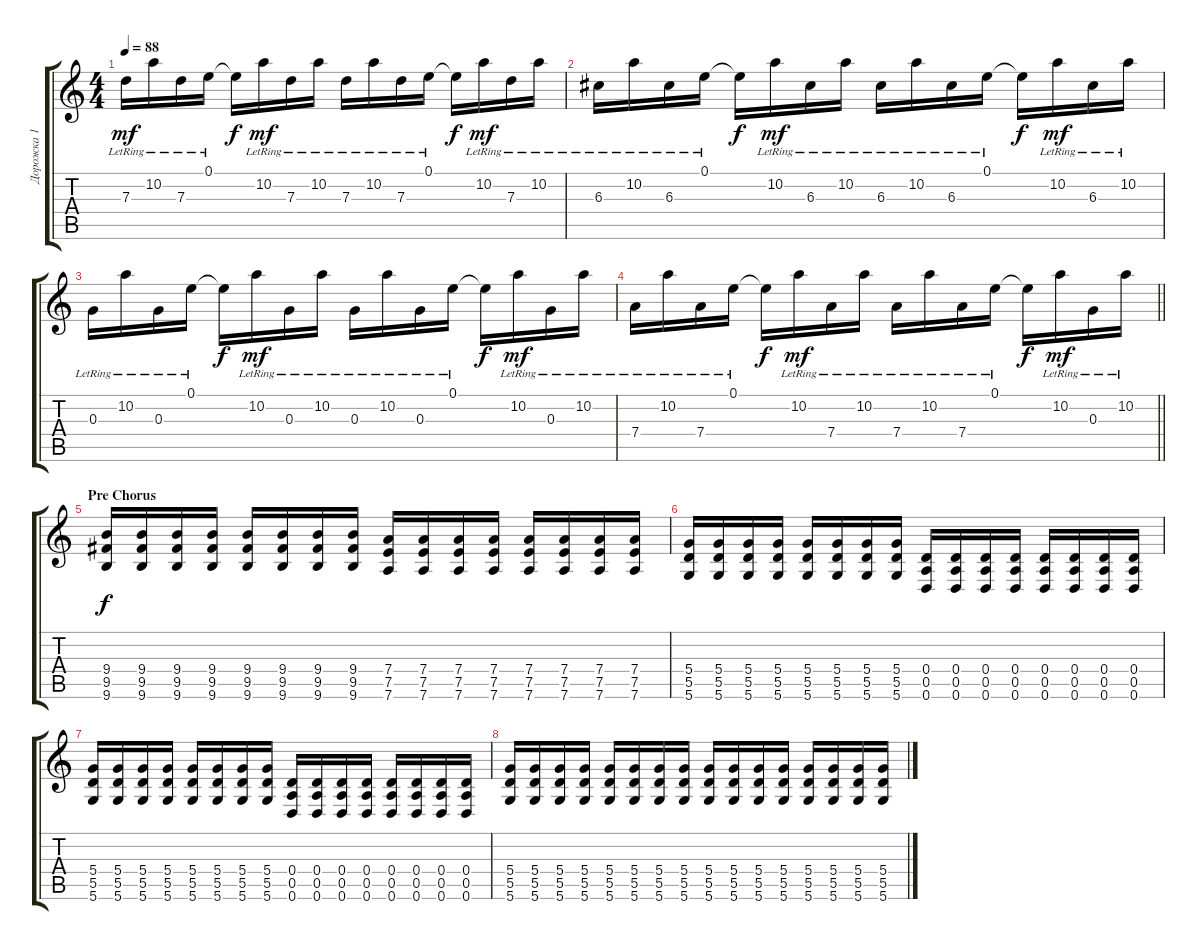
\track ("Дорожка 1" "Дорожка 1") {instrument distortionguitar}
\staff {score tabs}
\tuning (E4 B3 G3 D3 A2 D2) {hide}
\ts (4 4)
\tempo 88
\clef g2
\ks c
7.3{lr}.16{dy mf} 10.2{lr}.16 7.3{lr}.16 0.1{lr}.16 0.1{t}.16{dy f} 10.2{lr}.16{dy mf} 7.3{lr}.16 10.2{lr}.16 7.3{lr}.16 10.2{lr}.16 7.3{lr}.16 0.1{lr}.16 0.1{t}.16{dy f} 10.2{lr}.16{dy mf} 7.3{lr}.16 10.2{lr}.16 |
6.3{lr}.16 10.2{lr}.16 6.3{lr}.16 0.1{lr}.16 0.1{t}.16{dy f} 10.2{lr}.16{dy mf} 6.3{lr}.16 10.2{lr}.16 6.3{lr}.16 10.2{lr}.16 6.3{lr}.16 0.1{lr}.16 0.1{t}.16{dy f} 10.2{lr}.16{dy mf} 6.3{lr}.16 10.2{lr}.16 |
0.3{lr}.16 10.2{lr}.16 0.3{lr}.16 0.1{lr}.16 0.1{t}.16{dy f} 10.2{lr}.16{dy mf} 0.3{lr}.16 10.2{lr}.16 0.3{lr}.16 10.2{lr}.16 0.3{lr}.16 0.1{lr}.16 0.1{t}.16{dy f} 10.2{lr}.16{dy mf} 0.3{lr}.16 10.2{lr}.16 |
\barLineRight lightlight
7.4{lr}.16 10.2{lr}.16 7.4{lr}.16 0.1{lr}.16 0.1{t}.16{dy f} 10.2{lr}.16{dy mf} 7.4{lr}.16 10.2{lr}.16 7.4{lr}.16 10.2{lr}.16 7.4{lr}.16 0.1{lr}.16 0.1{t}.16{dy f} 10.2{lr}.16{dy mf} 0.3{lr}.16 10.2{lr}.16 |
\section ("" "Pre Chorus")
(9.4 9.5 9.6).16{dy f instrument distortionguitar} (9.4 9.5 9.6).16 (9.4 9.5 9.6).16 (9.4 9.5 9.6).16 (9.4 9.5 9.6).16 (9.4 9.5 9.6).16 (9.4 9.5 9.6).16 (9.4 9.5 9.6).16 (7.4 7.5 7.6).16 (7.4 7.5 7.6).16 (7.4 7.5 7.6).16 (7.4 7.5 7.6).16 (7.4 7.5 7.6).16 (7.4 7.5 7.6).16 (7.4 7.5 7.6).16 (7.4 7.5 7.6).16 |
(5.4 5.5 5.6).16 (5.4 5.5 5.6).16 (5.4 5.5 5.6).16 (5.4 5.5 5.6).16 (5.4 5.5 5.6).16 (5.4 5.5 5.6).16 (5.4 5.5 5.6).16 (5.4 5.5 5.6).16 (0.4 0.5 0.6).16 (0.4 0.5 0.6).16 (0.4 0.5 0.6).16 (0.4 0.5 0.6).16 (0.4 0.5 0.6).16 (0.4 0.5 0.6).16 (0.4 0.5 0.6).16 (0.4 0.5 0.6).16 |
(5.4 5.5 5.6).16 (5.4 5.5 5.6).16 (5.4 5.5 5.6).16 (5.4 5.5 5.6).16 (5.4 5.5 5.6).16 (5.4 5.5 5.6).16 (5.4 5.5 5.6).16 (5.4 5.5 5.6).16 (0.4 0.5 0.6).16 (0.4 0.5 0.6).16 (0.4 0.5 0.6).16 (0.4 0.5 0.6).16 (0.4 0.5 0.6).16 (0.4 0.5 0.6).16 (0.4 0.5 0.6).16 (0.4 0.5 0.6).16 |
(5.4 5.5 5.6).16 (5.4 5.5 5.6).16 (5.4 5.5 5.6).16 (5.4 5.5 5.6).16 (5.4 5.5 5.6).16 (5.4 5.5 5.6).16 (5.4 5.5 5.6).16 (5.4 5.5 5.6).16 (5.4 5.5 5.6).16 (5.4 5.5 5.6).16 (5.4 5.5 5.6).16 (5.4 5.5 5.6).16 (5.4 5.5 5.6).16 (5.4 5.5 5.6).16 (5.4 5.5 5.6).16 (5.4 5.5 5.6).16
